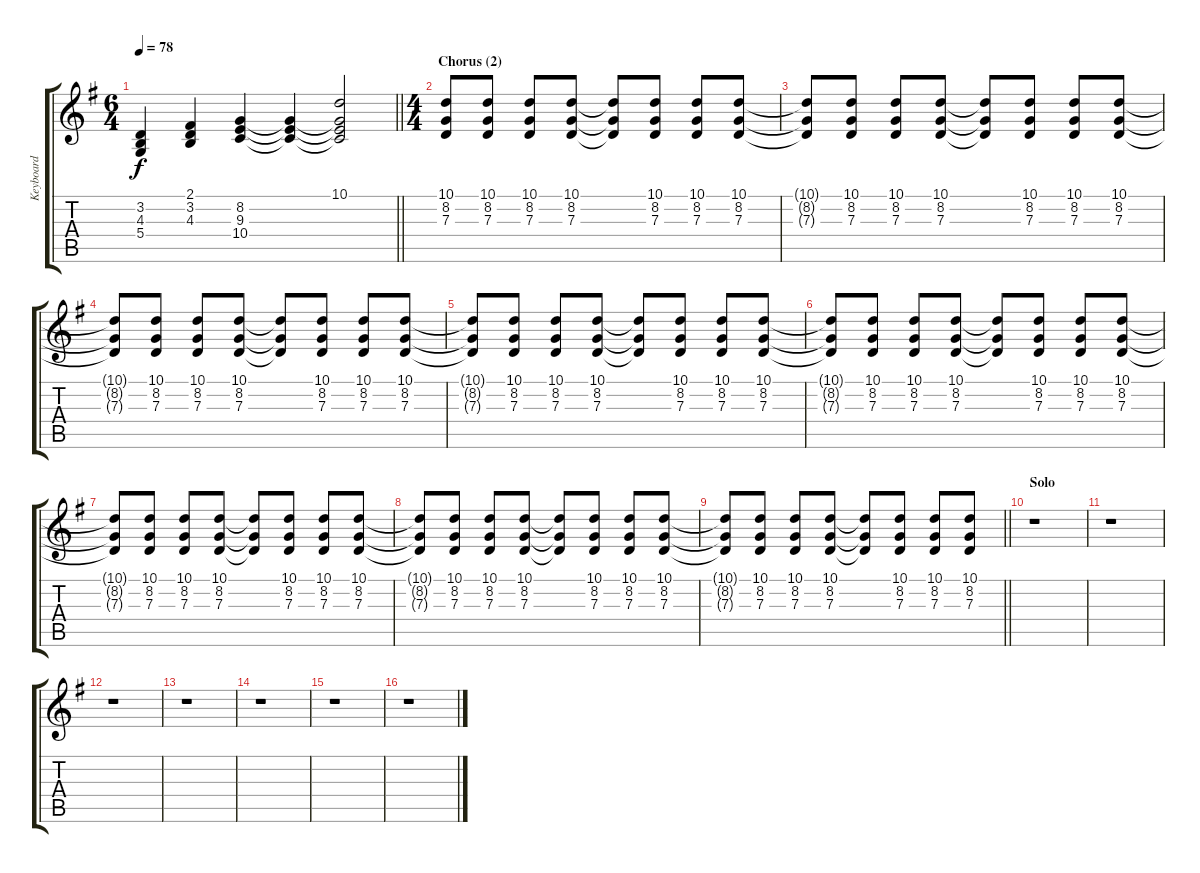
\track ("Keyboard" "Keyboard") {instrument stringensemble1}
\staff {score tabs}
\tuning (E4 B3 G3 D3 A2 E2) {hide}
\ts (6 4)
\tempo 78
\clef g2
\barLineRight lightlight
\ks g
(3.2 4.3 5.4).4{dy f} (2.1 3.2 4.3).4 (8.2 9.3 10.4).4 (8.2{t} 9.3{t} 10.4{t}).4 (10.1 8.2{t} 9.3{t} 10.4{t}).2 |
\ts (4 4)
\section ("" "Chorus (2)")
(10.1 8.2 7.3).8 (10.1 8.2 7.3).8 (10.1 8.2 7.3).8 (10.1 8.2 7.3).8 (10.1{t} 8.2{t} 7.3{t}).8 (10.1 8.2 7.3).8 (10.1 8.2 7.3).8 (10.1 8.2 7.3).8 |
(10.1{t} 8.2{t} 7.3{t}).8 (10.1 8.2 7.3).8 (10.1 8.2 7.3).8 (10.1 8.2 7.3).8 (10.1{t} 8.2{t} 7.3{t}).8 (10.1 8.2 7.3).8 (10.1 8.2 7.3).8 (10.1 8.2 7.3).8 |
(10.1{t} 8.2{t} 7.3{t}).8 (10.1 8.2 7.3).8 (10.1 8.2 7.3).8 (10.1 8.2 7.3).8 (10.1{t} 8.2{t} 7.3{t}).8 (10.1 8.2 7.3).8 (10.1 8.2 7.3).8 (10.1 8.2 7.3).8 |
(10.1{t} 8.2{t} 7.3{t}).8 (10.1 8.2 7.3).8 (10.1 8.2 7.3).8 (10.1 8.2 7.3).8 (10.1{t} 8.2{t} 7.3{t}).8 (10.1 8.2 7.3).8 (10.1 8.2 7.3).8 (10.1 8.2 7.3).8 |
(10.1{t} 8.2{t} 7.3{t}).8 (10.1 8.2 7.3).8 (10.1 8.2 7.3).8 (10.1 8.2 7.3).8 (10.1{t} 8.2{t} 7.3{t}).8 (10.1 8.2 7.3).8 (10.1 8.2 7.3).8 (10.1 8.2 7.3).8 |
(10.1{t} 8.2{t} 7.3{t}).8 (10.1 8.2 7.3).8 (10.1 8.2 7.3).8 (10.1 8.2 7.3).8 (10.1{t} 8.2{t} 7.3{t}).8 (10.1 8.2 7.3).8 (10.1 8.2 7.3).8 (10.1 8.2 7.3).8 |
(10.1{t} 8.2{t} 7.3{t}).8 (10.1 8.2 7.3).8 (10.1 8.2 7.3).8 (10.1 8.2 7.3).8 (10.1{t} 8.2{t} 7.3{t}).8 (10.1 8.2 7.3).8 (10.1 8.2 7.3).8 (10.1 8.2 7.3).8 |
\barLineRight lightlight
(10.1{t} 8.2{t} 7.3{t}).8 (10.1 8.2 7.3).8 (10.1 8.2 7.3).8 (10.1 8.2 7.3).8 (10.1{t} 8.2{t} 7.3{t}).8 (10.1 8.2 7.3).8 (10.1 8.2 7.3).8 (10.1 8.2 7.3).8 |
\section ("" "Solo")
r.1 |
r.1 |
r.1 |
r.1 |
r.1 |
r.1 |
r.1
